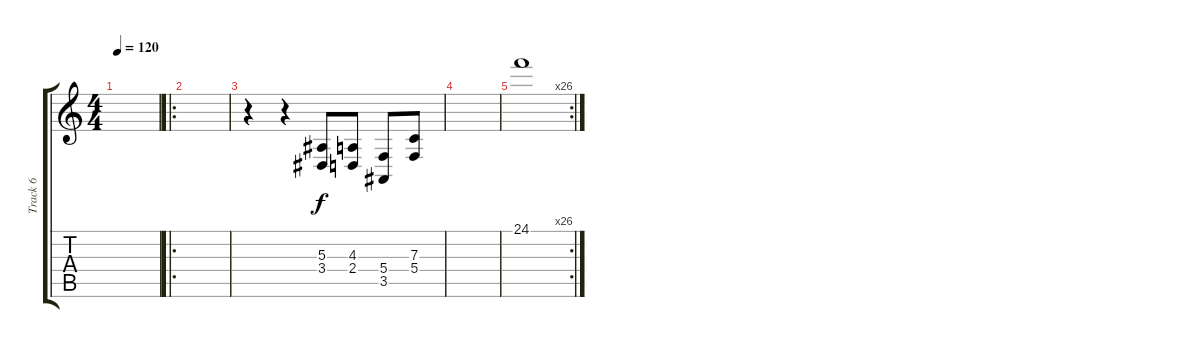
\track ("Track 6" "Track 6") {instrument acousticgrandpiano}
\staff {score tabs}
\tuning (F4 A3 F3 C3 G2 D2) {hide}
\ts (4 4)
\tempo 120
\clef g2
\ks c
|
\ro
|
r.4 r.4 (5.3 3.4).8 (4.3 2.4).8 (5.4 3.5).8 (7.3 5.4).8 |
|
\rc 26
24.1.1
